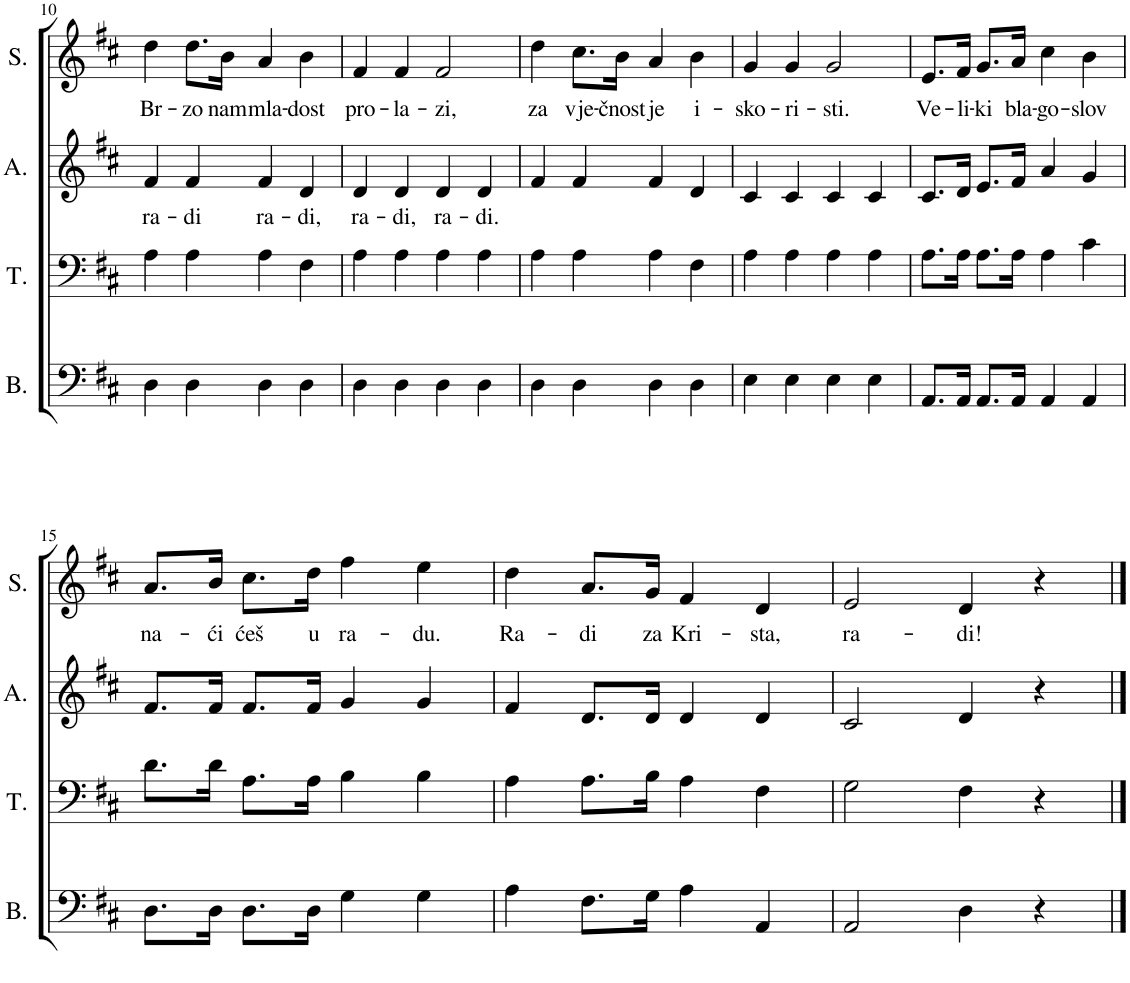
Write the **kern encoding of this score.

**kern	**kern	**kern	**text	**kern	**text
*part4	*part3	*part2	*part2	*part1	*part1
*staff4	*staff3	*staff2	*staff2	*staff1	*staff1
*I"Bass	*I"Tenor	*I"Alto	*	*I"Soprano	*
*I'B.	*I'T.	*I'A.	*	*I'S.	*
!!LO:PB:g=z
*clefF4	*clefF4	*clefG2	*	*clefG2	*
*k[f#c#]	*k[f#c#]	*k[f#c#]	*	*k[f#c#]	*
*M4/4	*M4/4	*M4/4	*	*M4/4	*
=10	=10	=10	=10	=10	=10
!	!	!	!LO:LY:b	!	!LO:LY:b
4D\	4A\	4f#/	ra-	4dd\	Br-
!	!	!	!LO:LY:b	!	!LO:LY:b
4D\	4A\	4f#/	-di	8.dd\L	-zo
!	!	!	!	!	!LO:LY:b
.	.	.	.	16b\Jk	nam
!	!	!	!LO:LY:b	!	!LO:LY:b
4D\	4A\	4f#/	ra-	4a/	mla-
!	!	!	!LO:LY:b	!	!LO:LY:b
4D\	4F#\	4d/	-di,	4b\	-dost
=11	=11	=11	=11	=11	=11
!	!	!	!LO:LY:b	!	!LO:LY:b
4D\	4A\	4d/	ra-	4f#/	pro-
!	!	!	!LO:LY:b	!	!LO:LY:b
4D\	4A\	4d/	-di,	4f#/	-la-
!	!	!	!LO:LY:b	!	!LO:LY:b
4D\	4A\	4d/	ra-	2f#/	-zi,
!	!	!	!LO:LY:b	!	!
4D\	4A\	4d/	-di.	.	.
=12	=12	=12	=12	=12	=12
!	!	!	!	!	!LO:LY:b
4D\	4A\	4f#/	.	4dd\	za
!	!	!	!	!	!LO:LY:b
4D\	4A\	4f#/	.	8.cc#\L	vje-
!	!	!	!	!	!LO:LY:b
.	.	.	.	16b\Jk	-čnost
!	!	!	!	!	!LO:LY:b
4D\	4A\	4f#/	.	4a/	je
!	!	!	!	!	!LO:LY:b
4D\	4F#\	4d/	.	4b\	i-
=13	=13	=13	=13	=13	=13
!	!	!	!	!	!LO:LY:b
4E\	4A\	4c#/	.	4g/	-sko-
!	!	!	!	!	!LO:LY:b
4E\	4A\	4c#/	.	4g/	-ri-
!	!	!	!	!	!LO:LY:b
4E\	4A\	4c#/	.	2g/	-sti.
4E\	4A\	4c#/	.	.	.
=14	=14	=14	=14	=14	=14
!	!	!	!	!	!LO:LY:b
8.AA/L	8.A\L	8.c#/L	.	8.e/L	Ve-
!	!	!	!	!	!LO:LY:b
16AA/Jk	16A\Jk	16d/Jk	.	16f#/Jk	-li-
!	!	!	!	!	!LO:LY:b
8.AA/L	8.A\L	8.e/L	.	8.g/L	-ki
!	!	!	!	!	!LO:LY:b
16AA/Jk	16A\Jk	16f#/Jk	.	16a/Jk	bla-
!	!	!	!	!	!LO:LY:b
4AA/	4A\	4a/	.	4cc#\	-go-
!	!	!	!	!	!LO:LY:b
4AA/	4c#\	4g/	.	4b\	-slov
!!LO:LB:g=z
=15	=15	=15	=15	=15	=15
!	!	!	!	!	!LO:LY:b
8.D\L	8.d\L	8.f#/L	.	8.a/L	na-
!	!	!	!	!	!LO:LY:b
16D\Jk	16d\Jk	16f#/Jk	.	16b/Jk	-ći
!	!	!	!	!	!LO:LY:b
8.D\L	8.A\L	8.f#/L	.	8.cc#\L	ćeš
!	!	!	!	!	!LO:LY:b
16D\Jk	16A\Jk	16f#/Jk	.	16dd\Jk	u
!	!	!	!	!	!LO:LY:b
4G\	4B\	4g/	.	4ff#\	ra-
!	!	!	!	!	!LO:LY:b
4G\	4B\	4g/	.	4ee\	-du.
=16	=16	=16	=16	=16	=16
!	!	!	!	!	!LO:LY:b
4A\	4A\	4f#/	.	4dd\	Ra-
!	!	!	!	!	!LO:LY:b
8.F#\L	8.A\L	8.d/L	.	8.a/L	-di
!	!	!	!	!	!LO:LY:b
16G\Jk	16B\Jk	16d/Jk	.	16g/Jk	za
!	!	!	!	!	!LO:LY:b
4A\	4A\	4d/	.	4f#/	Kri-
!	!	!	!	!	!LO:LY:b
4AA/	4F#\	4d/	.	4d/	-sta,
=17	=17	=17	=17	=17	=17
!	!	!	!	!	!LO:LY:b
2AA/	2G\	2c#/	.	2e/	ra-
!	!	!	!	!	!LO:LY:b
4D\	4F#\	4d/	.	4d/	-di!
4r	4r	4r	.	4r	.
==	==	==	==	==	==
*-	*-	*-	*-	*-	*-
